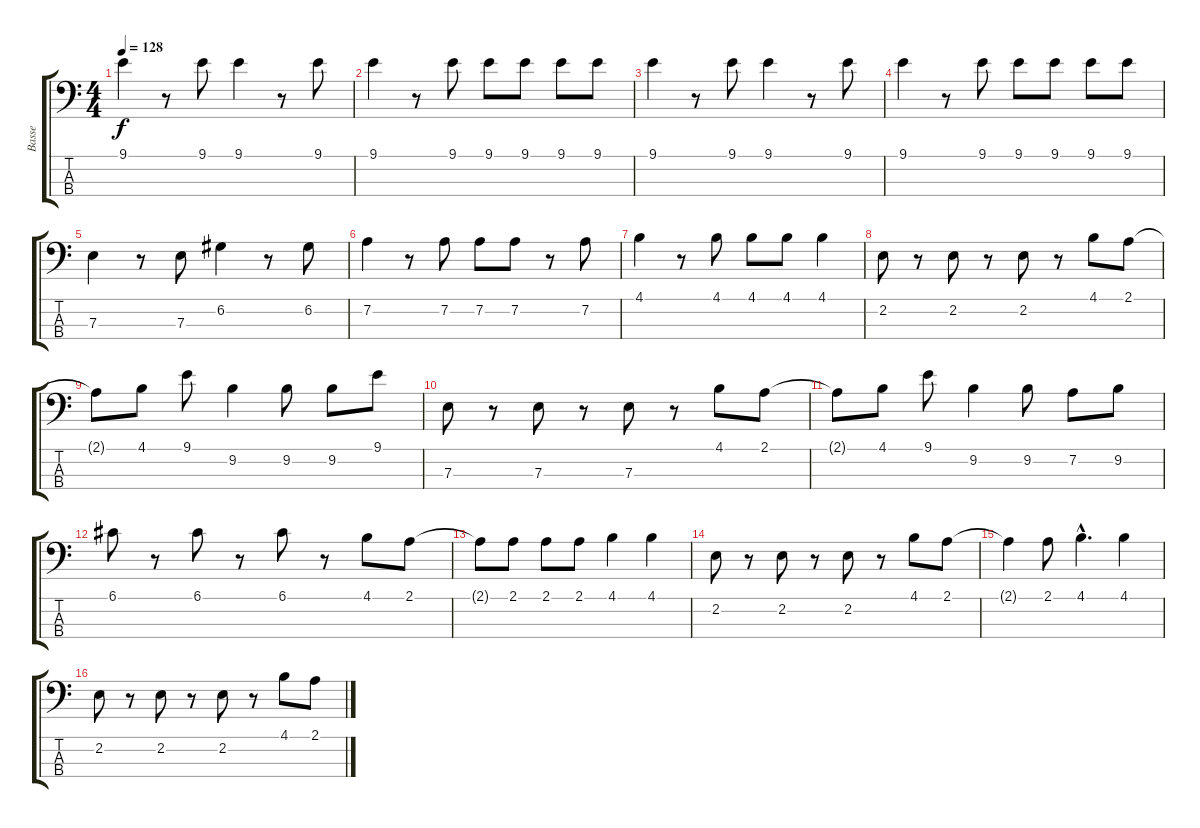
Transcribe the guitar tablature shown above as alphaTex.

\track ("Basse" "Basse") {instrument electricbasspick}
\staff {score tabs}
\tuning (G2 D2 A1 E1) {hide}
\ts (4 4)
\tempo 128
\clef f4
\ks c
9.1.4{dy f} r.8 9.1.8 9.1.4 r.8 9.1.8 |
9.1.4 r.8 9.1.8 9.1.8 9.1.8 9.1.8 9.1.8 |
9.1.4 r.8 9.1.8 9.1.4 r.8 9.1.8 |
9.1.4 r.8 9.1.8 9.1.8 9.1.8 9.1.8 9.1.8 |
7.3.4 r.8 7.3.8 6.2.4 r.8 6.2.8 |
7.2.4 r.8 7.2.8 7.2.8 7.2.8 r.8 7.2.8 |
4.1.4 r.8 4.1.8 4.1.8 4.1.8 4.1.4 |
2.2.8 r.8 2.2.8 r.8 2.2.8 r.8 4.1.8 2.1.8 |
2.1{t}.8 4.1.8 9.1.8 9.2.4 9.2.8 9.2.8 9.1.8 |
7.3.8 r.8 7.3.8 r.8 7.3.8 r.8 4.1.8 2.1.8 |
2.1{t}.8 4.1.8 9.1.8 9.2.4 9.2.8 7.2.8 9.2.8 |
6.1.8 r.8 6.1.8 r.8 6.1.8 r.8 4.1.8 2.1.8 |
2.1{t}.8 2.1.8 2.1.8 2.1.8 4.1.4 4.1.4 |
2.2.8 r.8 2.2.8 r.8 2.2.8 r.8 4.1.8 2.1.8 |
2.1{t}.4 2.1.8 4.1{hac}.4{d} 4.1.4 |
2.2.8 r.8 2.2.8 r.8 2.2.8 r.8 4.1.8 2.1.8
